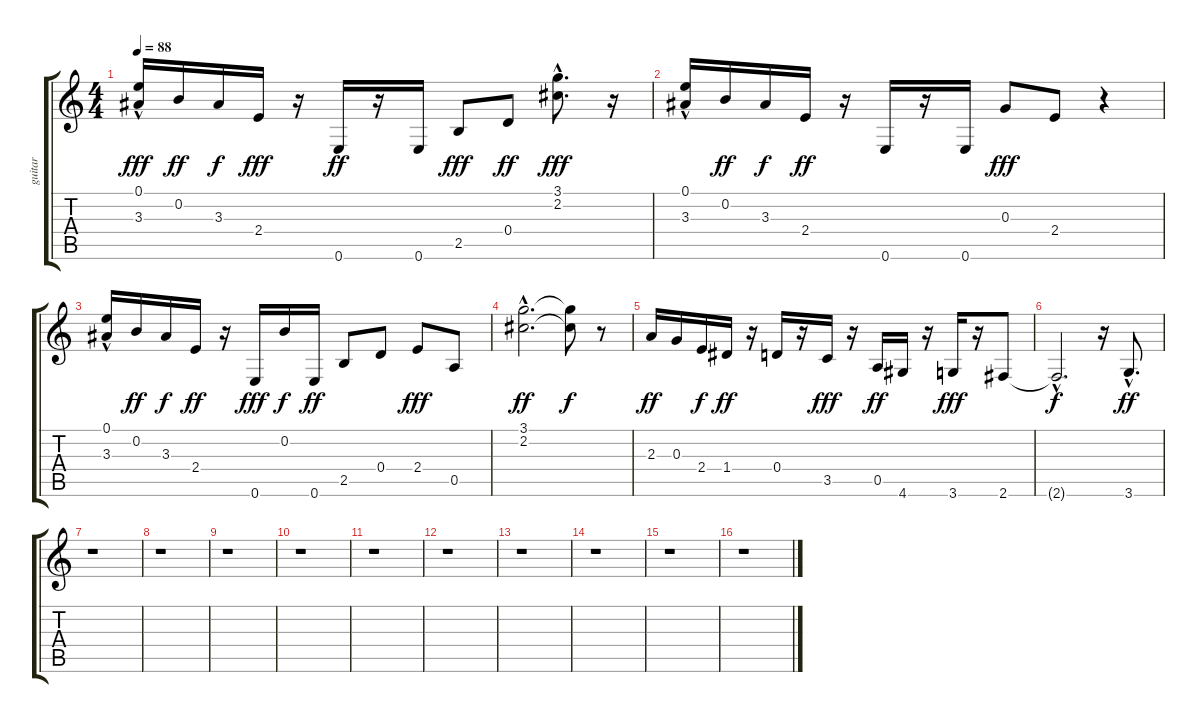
\track ("guitar" "guitar") {instrument overdrivenguitar}
\staff {score tabs}
\tuning (E4 B3 G3 D3 A2 E2) {hide}
\ts (4 4)
\tempo 88
\clef g2
\ks c
(0.1{hac} 3.3).16{dy fff} 0.2.16{dy ff} 3.3.16{dy f} 2.4.16{dy fff} r.16 0.6.16{dy ff} r.16 0.6.16 2.5.8{dy fff} 0.4.8{dy ff} (3.1{hac} 2.2{hac}).8{d dy fff} r.16 |
(0.1{hac} 3.3).16 0.2.16{dy ff} 3.3.16{dy f} 2.4.16{dy ff} r.16 0.6.16 r.16 0.6.16 0.3.8{dy fff} 2.4.8 r.4 |
(0.1{hac} 3.3).16 0.2.16{dy ff} 3.3.16{dy f} 2.4.16{dy ff} r.16 0.6.16{dy fff} 0.2.16{dy f} 0.6.16{dy ff} 2.5.8 0.4.8 2.4.8{dy fff} 0.5.8 |
(3.1{hac} 2.2{hac}).2{d dy ff} (3.1{t} 2.2{t}).8{dy f} r.8 |
2.3.16{dy ff} 0.3.16 2.4.16{dy f} 1.4.16{dy ff} r.16 0.4.16 r.16 3.5.16{dy fff} r.16 0.5.16{dy ff} 4.6.16 r.16 3.6.16{dy fff} r.16 2.6.8 |
2.6{hac t}.2{d dy f} r.16 3.6{hac}.8{d dy ff} |
r.1 |
r.1 |
r.1 |
r.1 |
r.1 |
r.1 |
r.1 |
r.1 |
r.1 |
r.1
